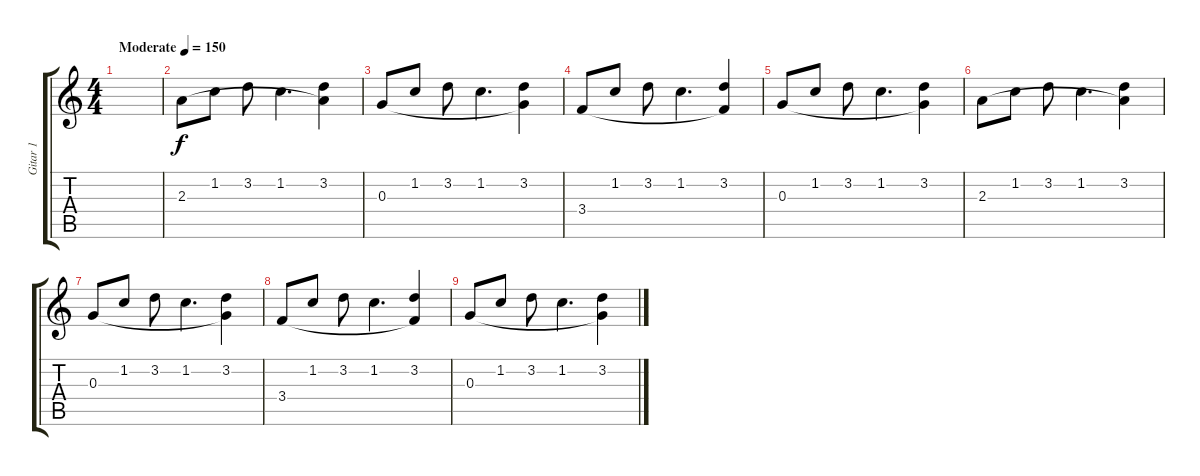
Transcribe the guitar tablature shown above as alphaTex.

\track ("Gitar 1" "Gitar 1") {instrument overdrivenguitar}
\staff {score tabs}
\tuning (E4 B3 G3 D3 A2 E2) {hide}
\ts (4 4)
\tempo (150 "Moderate")
\clef g2
\ks c
|
2.3.8 1.2.8 3.2.8 1.2.4{d} (3.2 2.3{t}).4 |
0.3.8 1.2.8 3.2.8 1.2.4{d} (3.2 0.3{t}).4 |
3.4.8 1.2.8 3.2.8 1.2.4{d} (3.2 3.4{t}).4 |
0.3.8 1.2.8 3.2.8 1.2.4{d} (3.2 0.3{t}).4 |
2.3.8 1.2.8 3.2.8 1.2.4{d} (3.2 2.3{t}).4 |
0.3.8 1.2.8 3.2.8 1.2.4{d} (3.2 0.3{t}).4 |
3.4.8 1.2.8 3.2.8 1.2.4{d} (3.2 3.4{t}).4 |
0.3.8 1.2.8 3.2.8 1.2.4{d} (3.2 0.3{t}).4
